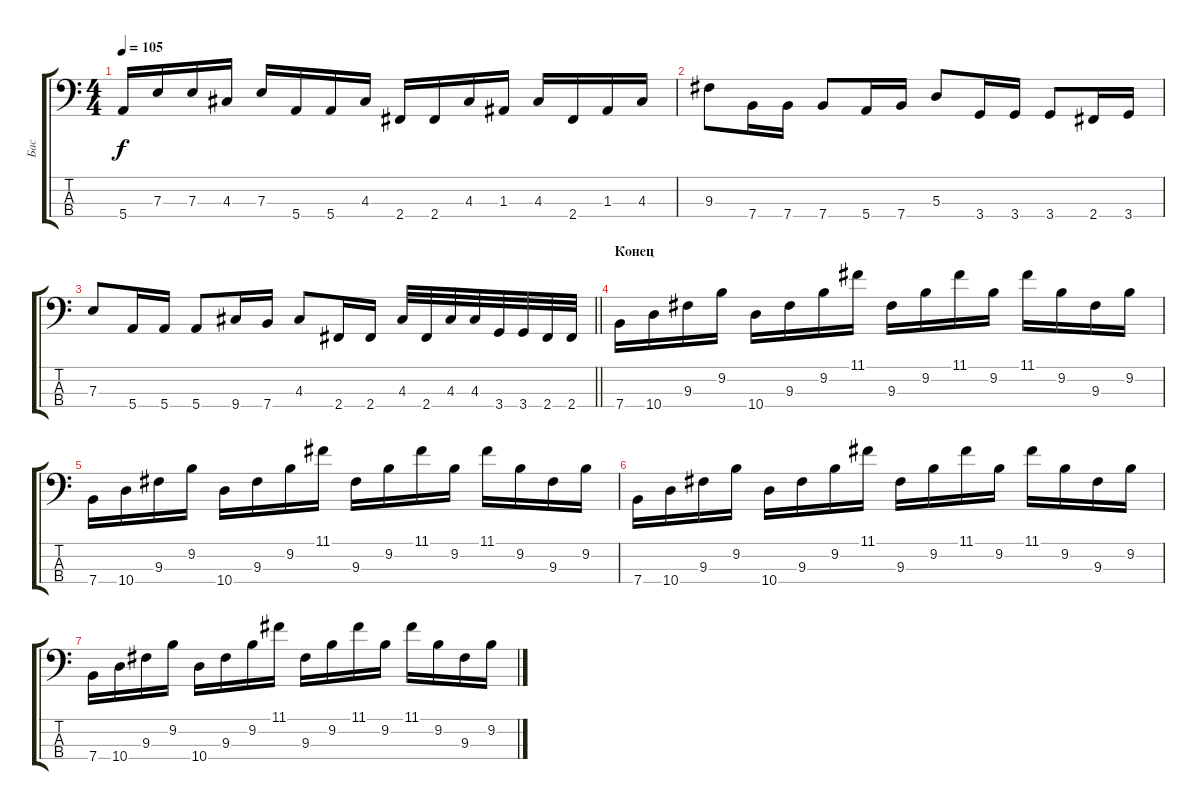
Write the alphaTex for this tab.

\track ("Бас" "Бас") {instrument electricbasspick}
\staff {score tabs}
\tuning (G2 D2 A1 E1) {hide}
\ts (4 4)
\tempo 105
\clef f4
\ks c
5.4.16{dy f} 7.3.16 7.3.16 4.3.16 7.3.16 5.4.16 5.4.16 4.3.16 2.4.16 2.4.16 4.3.16 1.3.16 4.3.16 2.4.16 1.3.16 4.3.16 |
9.3.8 7.4.16 7.4.16 7.4.8 5.4.16 7.4.16 5.3.8 3.4.16 3.4.16 3.4.8 2.4.16 3.4.16 |
\barLineRight lightlight
7.3.8 5.4.16 5.4.16 5.4.8 9.4.16 7.4.16 4.3.8 2.4.16 2.4.16 4.3.32 2.4.32 4.3.32 4.3.32 3.4.32 3.4.32 2.4.32 2.4.32 |
\section ("" "Конец")
7.4.16 10.4.16 9.3.16 9.2.16 10.4.16 9.3.16 9.2.16 11.1.16 9.3.16 9.2.16 11.1.16 9.2.16 11.1.16 9.2.16 9.3.16 9.2.16 |
7.4.16{volume 13} 10.4.16 9.3.16 9.2.16 10.4.16 9.3.16 9.2.16 11.1.16 9.3.16 9.2.16 11.1.16 9.2.16 11.1.16 9.2.16 9.3.16 9.2.16 |
7.4.16{volume 10} 10.4.16 9.3.16 9.2.16 10.4.16 9.3.16 9.2.16 11.1.16 9.3.16 9.2.16 11.1.16 9.2.16 11.1.16 9.2.16 9.3.16 9.2.16 |
7.4.16{volume 5} 10.4.16 9.3.16 9.2.16 10.4.16 9.3.16 9.2.16 11.1.16 9.3.16 9.2.16 11.1.16 9.2.16 11.1.16 9.2.16 9.3.16 9.2.16
